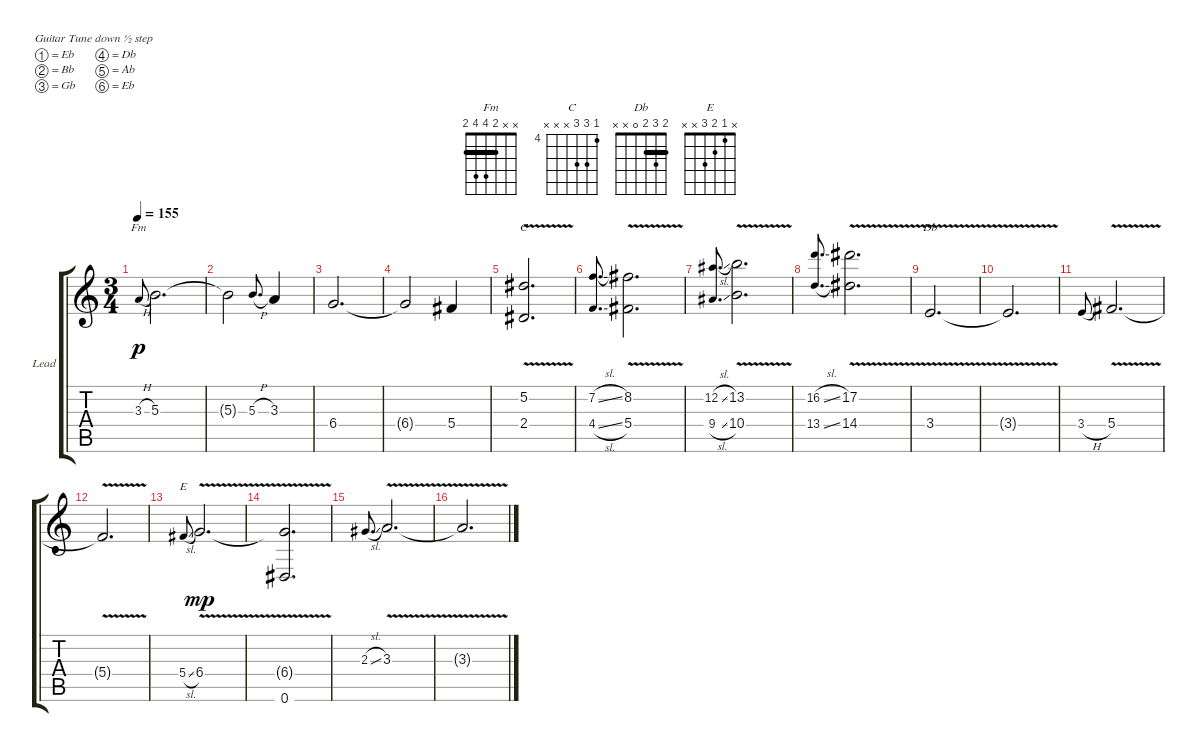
\defaultSystemsLayout 4
\bracketExtendMode groupsimilarinstruments
\firstSystemTrackNameOrientation horizontal
\otherSystemsTrackNameOrientation horizontal
\track ("Lead" "Lead") {multiBarRest instrument overdrivenguitar}
\staff {score tabs}
\tuning (Eb4 Bb3 Gb3 Db3 Ab2 Eb2)
\chord ("Fm" x x 2 4 4 2) {barre 2}
\chord ("C" 4 6 6 x x x) {firstfret 4}
\chord ("Db" 2 3 2 0 x x) {barre 2}
\chord ("E" x 1 2 3 x x)
\ts (3 4)
\tempo 155
\clef g2
\ks c
3.3{h}.8{ch "Fm" gr onbeat dy p} 5.3.2{d} |
5.3{t}.2 5.3{h}.8{d gr onbeat} 3.3.4 |
6.4.2{d} |
6.4{t}.2 5.4.4 |
(2.4{v} 5.2).2{d ch "C"} |
(4.4{sl} 7.2{sl}).8{d gr onbeat} (5.4{v} 8.2).2{d} |
(9.4{sl} 12.2{sl}).8{d gr onbeat} (10.4{v} 13.2).2{d} |
(16.2{sl} 13.4{sl}).8{d gr onbeat} (14.4{v} 17.2).2{d} |
3.4{v}.2{d ch "Db"} |
3.4{v t}.2{d} |
3.4{h}.8{gr onbeat} 5.4{v}.2{d} |
5.4{v t}.2{d} |
5.4{sl}.8{ch "E" gr onbeat} 6.4{v}.2{d dy mp} |
(6.4{v t} 0.6).2{d} |
2.3{sl}.8{d gr onbeat} 3.3{v}.2{d} |
3.3{v t}.2{d}
